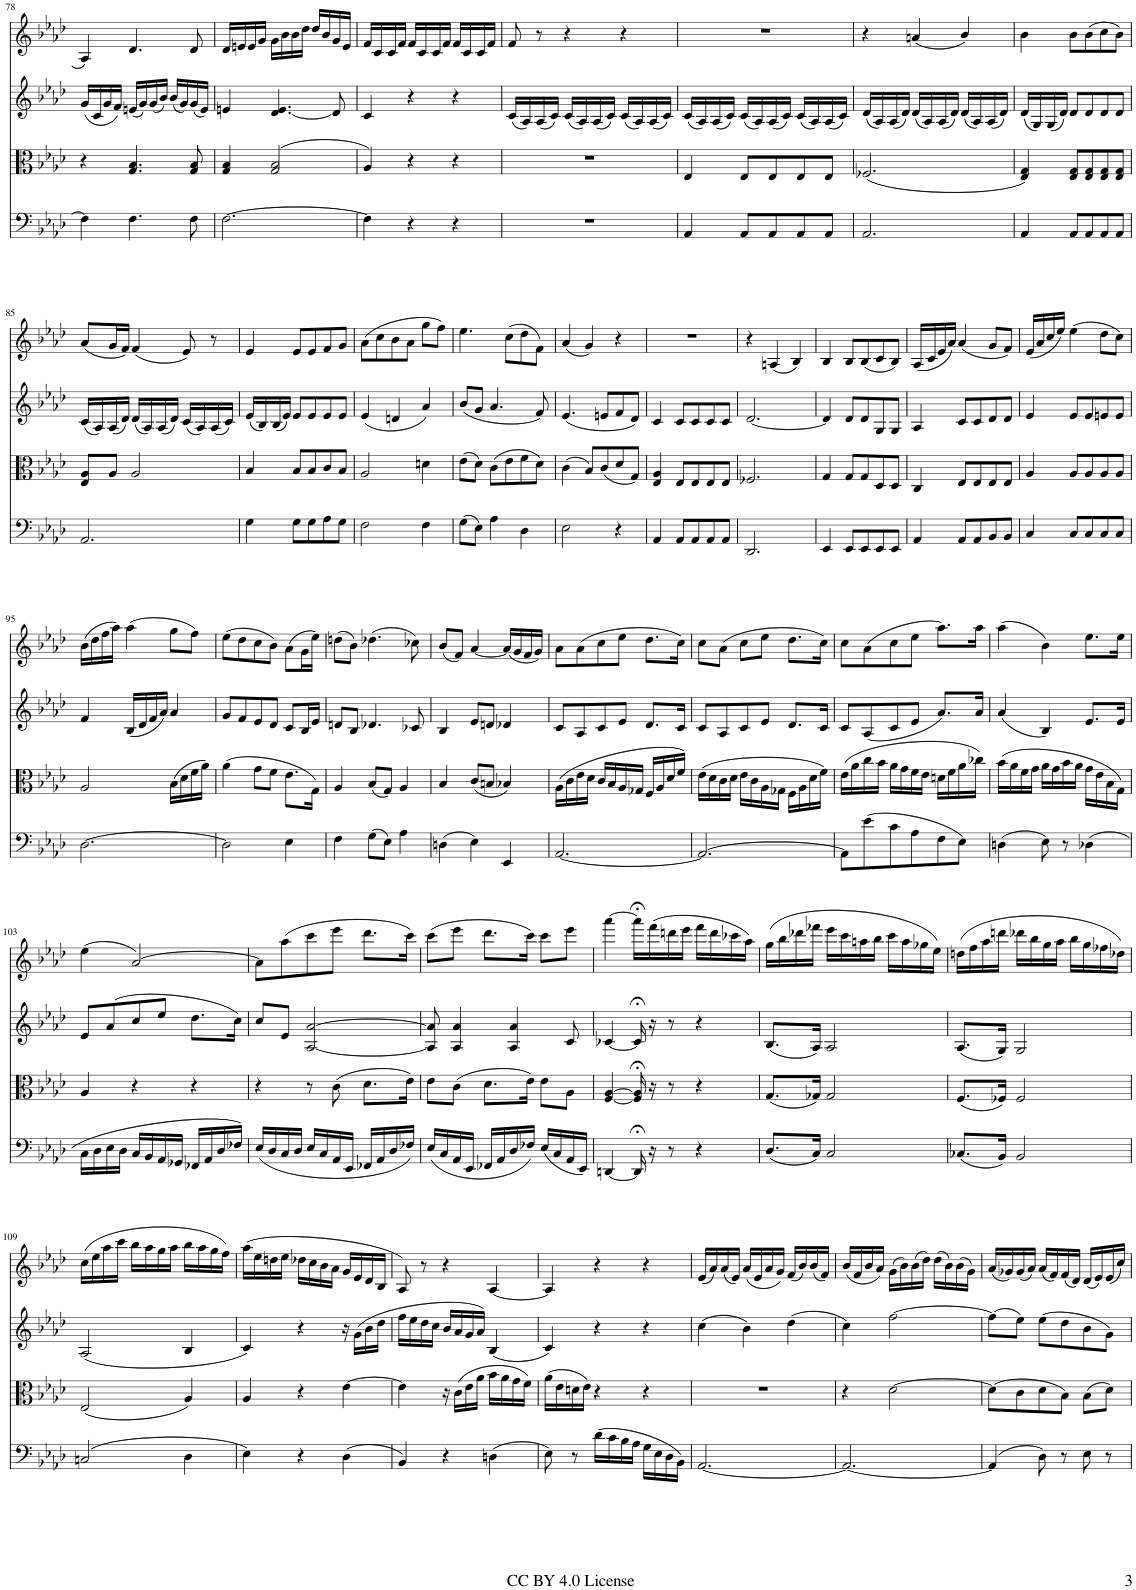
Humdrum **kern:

**kern	**kern	**kern	**kern
*part4	*part3	*part2	*part1
*staff4	*staff3	*staff2	*staff1
*I"Cello	*I"Viola	*I"Violin II	*I"Violin I
*	*I'Vla	*I'Vln	*I'Vln
!!LO:PB:g=z
*clefF4	*clefC3	*clefG2	*clefG2
*k[b-e-a-d-]	*k[b-e-a-d-]	*k[b-e-a-d-]	*k[b-e-a-d-]
*M3/4	*M3/4	*M3/4	*M3/4
=78	=78	=78	=78
4F\]	4r	(16g/LL	4A-/
.	.	16c/	.
.	.	16g/	.
.	.	16f/JJ)	.
4.F\	4.G/ 4.B-/	(16en/LL	4.d-/
.	.	16g/)	.
.	.	(16g/	.
.	.	16b-/JJ)	.
.	.	(16b-/LL	.
.	.	16g/)	.
8F\	8G/ 8B-/	(16g/	8d-/
.	.	16e/JJ)	.
=79	=79	=79	=79
[2.F\	4G/ 4B-/	4en/	16d-/LL
.	.	.	16en/
.	.	.	16e/
.	.	.	16g/JJ
.	(>2G/ 2B-/	[4.d-/ 4.e/	16g\LL
.	.	.	16b-\
.	.	.	16b-\
.	.	.	16dd-\JJ
.	.	.	16dd-/LL
.	.	.	16b-/
.	.	8d-/]	16g/
.	.	.	16e/JJ
=80	=80	=80	=80
4F\]	4A-/)	4c/	16f/LL
.	.	.	16c/
.	.	.	16c/
.	.	.	16f/JJ
4r	4r	4r	16f/LL
.	.	.	16c/
.	.	.	16c/
.	.	.	16f/JJ
4r	4r	4r	16f/LL
.	.	.	16c/
.	.	.	16c/
.	.	.	16f/JJ
=81	=81	=81	=81
2.r	2.r	(16c/LL	8f/
.	.	16A-/)	.
.	.	(16A-/	8r
.	.	16c/JJ)	.
.	.	(16c/LL	4r
.	.	16A-/)	.
.	.	(16A-/	.
.	.	16c/JJ)	.
.	.	(16c/LL	4r
.	.	16A-/)	.
.	.	(16A-/	.
.	.	16c/JJ)	.
=82	=82	=82	=82
4AA-/	4E-/	(16c/LL	2.r
.	.	16A-/)	.
.	.	(16A-/	.
.	.	16c/JJ)	.
8AA-/L	8E-/L	(16c/LL	.
.	.	16A-/)	.
8AA-/	8E-/	(16A-/	.
.	.	16c/JJ)	.
8AA-/	8E-/	(16c/LL	.
.	.	16A-/)	.
8AA-/J	8E-/J	(16A-/	.
.	.	16c/JJ)	.
=83	=83	=83	=83
2.AA-/	(2.F-X/	(16d-/LL	4r
.	.	16A-/)	.
.	.	(16A-/	.
.	.	16d-/JJ)	.
.	.	(16d-/LL	(4an/
.	.	16A-/)	.
.	.	(16A-/	.
.	.	16d-/JJ)	.
.	.	(16d-/LL	4b-/)
.	.	16A-/)	.
.	.	(16A-/	.
.	.	16d-/JJ)	.
=84	=84	=84	=84
4AA-/	4E-/ 4G/)	(16d-/LL	4b-\
.	.	16G/)	.
.	.	(16G/	.
.	.	16d-/JJ)	.
8AA-/L	8E-/ 8G/L	8d-/L	8b-\L
8AA-/	8E-/ 8G/	8d-/	(>8b-\
8AA-/	8E-/ 8G/	8d-/	8cc\
8AA-/J	8E-/ 8G/J	8d-/J	8b-\J)
!!LO:LB:g=z
=85	=85	=85	=85
2.AA-/	8E-/ 8A-/L	(16c/LL	(8a-/L
.	.	16A-/)	.
.	8A-/J	(16A-/	16g/L
.	.	16d-/JJ)	16f/JJ)
.	2A-/	(16d-/LL	(4f/
.	.	16A-/)	.
.	.	(16A-/	.
.	.	16d-/JJ)	.
.	.	(16c/LL	8e-/)
.	.	16A-/)	.
.	.	(16A-/	8r
.	.	16c/JJ)	.
=86	=86	=86	=86
4G\	4B-/	(16e-/LL	4e-/
.	.	16B-/)	.
.	.	(16B-/	.
.	.	16e-/JJ)	.
8G\L	8B-/L	8e-/L	8e-/L
8G\	8B-/	8e-/	8e-/
8A-\	8c/	8e-/	8f/
8G\J	8B-/J	8e-/J	8g/J
=87	=87	=87	=87
2F\	2A-/	(4e-/	(>8a-\L
.	.	.	8cc\
.	.	4dn/	8b-\
.	.	.	8a-\J
4F\	4dn\	4a-/)	8gg\L
.	.	.	8ff\J)
=88	=88	=88	=88
(>8G\L	(>8e-\L	(8b-/L	4.ee-\
8E-\J)	8d-\J)	8g/J	.
4A-\	(>8c\L	4.a-/	.
.	8e-\	.	(>8cc\L
4D-\	8f\	.	8dd-\
.	8d-\J)	8f/)	8f\J)
=89	=89	=89	=89
2E-\	(>4c\	(4.e-/	(4a-/
.	8B-/L)	.	4g/)
.	(8c/	8en/L	.
4r	8d-/	8f/	4r
.	8G/J)	8d-/J)	.
=90	=90	=90	=90
4AA-/	4E-/ 4A-/	4c/	2.r
8AA-/L	8E-/L	8c/L	.
8AA-/	8E-/	8c/	.
8AA-/	8E-/	8c/	.
8AA-/J	8E-/J	8c/J	.
=91	=91	=91	=91
2.DD-/	2.F-X/	[2.d-/	4r
.	.	.	(4An/
.	.	.	4B-/)
=92	=92	=92	=92
4EE-/	4G/	4d-/]	4B-/
8EE-/L	8G/L	8d-/L	8B-/L
8EE-/	8G/	8d-/	(8B-/
8EE-/	8D-/	8G/	8c/
8EE-/J	8D-/J	8G/J	8B-/J)
=93	=93	=93	=93
4AA-/	4C/	4A-/	(16A-/LL
.	.	.	16c/
.	.	.	16e-/
.	.	.	16a-/JJ)
8AA-/L	8E-/L	8c/L	(4a-/
8AA-/	8E-/	8c/	.
8BB-/	8E-/	8d-/	8g/L
8BB-/J	8E-/J	8d-/J	8f/J)
=94	=94	=94	=94
4C/	4A-/	4e-/	(16e-/LL
.	.	.	16a-/
.	.	.	16cc/
.	.	.	16ee-/JJ)
8C/L	8A-/L	8e-/L	(>4ee-\
8C/	8A-/	8e-/	.
8C/	8A-/	8en/	8dd-\L
8C/J	8A-/J	8e/J	8cc\J)
!!LO:LB:g=z
=95	=95	=95	=95
[2.D-\	2A-/	4f/	(>16b-\LL
.	.	.	16dd-\
.	.	.	16ff\
.	.	.	16aa-\JJ)
.	.	(16B-/LL	(>4aa-\
.	.	16d-/	.
.	.	16f/	.
.	.	16a-/JJ)	.
.	(>16B-\LL	4a-/	8gg\L
.	16d-\	.	.
.	16f\	.	8ff\J)
.	16a-\JJ)	.	.
=96	=96	=96	=96
2D-\]	(>4a-\	8g/L	(>8ee-\L
.	.	8f/	8dd-\
.	8g\L	8e-/	8cc\
.	8f\J	8d-/J	8b-\J)
4E-\	8.e-\L	8c/L	(>8a-\L
.	.	16B-/L	16g\L
.	16G\Jk)	16e-/JJ	16ee-\JJ)
=97	=97	=97	=97
4F\	4A-/	8dn/L	(>8ddn\L
.	.	8B-/J	8b-\J)
(>8G\L	(8B-/L	4.d-X/	(>4.dd-X\
8E-\J)	8G/J)	.	.
4A-\	4A-/	.	.
.	.	8c-X/	8cc-X\)
=98	=98	=98	=98
(>4Dn\	4B-/	4B-/	(8b-/L
.	.	.	8f/J)
4E-\)	(8c/L	8e-/L	[4a-/
.	8Bn/J	8dn/J	.
4EE-/	4B-X/)	4d-X/	(16a-/LL]
.	.	.	16g/
.	.	.	16f/
.	.	.	16g/JJ)
=99	=99	=99	=99
[2.AA-/	(16A-\LL	8c/L	8a-\L
.	16c\	.	.
.	16e-\	8A-/	(>8a-\
.	16d-\JJ	.	.
.	16c/LL	8c/	8cc\
.	16B-/	.	.
.	16A-/	8e-/J	8ee-\J
.	16G-X/JJ	.	.
.	16F/LL	8.d-/L	8.dd-\L
.	16A-/	.	.
.	16d-/	.	.
.	16f/JJ)	16c/Jk	16cc\Jk)
=100	=100	=100	=100
2.AA-/_	(>16e-\LL	8c/L	8cc\L
.	16d-\	.	.
.	16c\	8A-/	(>8a-\J
.	16d-\JJ	.	.
.	16e-\LL	8c/	8cc\L
.	16c\	.	.
.	16A-\	8e-/J	8ee-\J
.	16G-X\JJ	.	.
.	16F\LL	8.d-/L	8.dd-\L
.	16A-\	.	.
.	16d-\	.	.
.	16f\JJ)	16c/Jk	16cc\Jk)
=101	=101	=101	=101
8AA-\L]	(>16e-\LL	8c/L	8cc\L
.	16a-\	.	.
(>8e-\	16cc\	(8A-/	(>8a-\
.	16b-\JJ	.	.
8c\	16a-\LL	8c/	8cc\
.	16g\	.	.
8A-\	16f\	8e-/J	8ee-\J
.	16e-\JJ	.	.
8F\	16dn\LL	8.a-/L)	8.aa-\L)
.	16f\	.	.
8E-\J)	16a-\	.	.
.	16cc-X\JJ)	16a-/Jk	16aa-\Jk
=102	=102	=102	=102
(>4Dn\	(>16b-\LL	(4a-/	(>4aa-\
.	16a-\	.	.
.	16f\	.	.
.	16g\JJ	.	.
8E-\)	16a-\LL	4B-/)	4b-\)
.	16g\	.	.
8r	16b-\	.	.
.	16a-\JJ	.	.
(>4D-X\	16g\LL	8.e-/L	8.ee-\L
.	16e-\	.	.
.	16B-\	.	.
.	16G\JJ)	16e-/Jk	16ee-\Jk
!!LO:LB:g=z
=103	=103	=103	=103
16C\LL	4A-/	8e-/L	(>4ee-\
16D-\	.	.	.
16E-\	.	(>8a-/	.
16D-\JJ	.	.	.
16C/LL	4r	8cc/	[2a-/)
16BB-/	.	.	.
16AA-/	.	8ee-/J	.
16GG-X/JJ	.	.	.
16FF-X/LL	4r	8.dd-\L	.
16AA-/	.	.	.
16D-/	.	.	.
16F-X/JJ)	.	16cc\Jk)	.
=104	=104	=104	=104
(16E-/LL	4r	8cc/L	8a-\L]
16D-/	.	.	.
16C/	.	8e-/J	(>8aa-\
16D-/JJ	.	.	.
16E-/LL	8r	[2A-/ [2a-/	8ccc\
16C/	.	.	.
16AA-/	(>8c\	.	8eee-\J
16EE-/JJ	.	.	.
16FF-X/LL	8.d-\L	.	8.ddd-\L
16AA-/	.	.	.
16D-/	.	.	.
16F-X/JJ)	16e-\Jk)	.	16ccc\Jk)
=105	=105	=105	=105
(16E-/LL	8e-\L	8A-/] 8a-/]	(>8ccc\L
16C/	.	.	.
16AA-/	(>8c\J	4A-/ 4a-/	8eee-\J
16EE-/JJ	.	.	.
16FF-X/LL	8.d-\L	.	8.ddd-\L
16AA-/	.	.	.
16D-/	.	4A-/ 4a-/	.
16F-X/JJ)	16e-\Jk)	.	16ccc\Jk)
(16E-/LL	8e-\L	.	8ccc\L
16C/	.	.	.
16AA-/	8A-\J	8c/	8eee-\J
16EE-/JJ)	.	.	.
=106	=106	=106	=106
[4DDn/	[4F/ [4A-/	[4c-X/	[4aaa-\
16DD;</]	16F/];< 16A-/];<	16c-;</]	16aaa-;<\LL]
16r	16r	16r	(>16fff\
8r	8r	8r	16dddn\
.	.	.	16eee-\JJ
4r	4r	4r	16fff\LL
.	.	.	16ddd\
.	.	.	16ccc-X\
.	.	.	16aa-\JJ)
=107	=107	=107	=107
(8.D-/L	(8.G/L	(8.B-/L	(>16gg\LL
.	.	.	16bb-\
.	.	.	16ddd-X\
16C/Jk)	16G-X/Jk)	16A-/Jk)	16fff-X\JJ
2C/	2G-/	2A-/	16eee-\LL
.	.	.	16ccc\
.	.	.	16aan\
.	.	.	16bb-\JJ
.	.	.	16ccc\LL
.	.	.	16aa\
.	.	.	16gg-X\
.	.	.	16ee-\JJ)
=108	=108	=108	=108
(8.C-X/L	(8.F/L	(8.A-/L	(>16ddn\LL
.	.	.	16ff\
.	.	.	16aa-\
16BB-/Jk)	16F-X/Jk)	16G/Jk)	16dddn\JJ
2BB-/	2F-/	2G/	16ddd-X\LL
.	.	.	16bb-\
.	.	.	16gg\
.	.	.	16aa-\JJ
.	.	.	16bb-\LL
.	.	.	16gg\
.	.	.	16ff-X\
.	.	.	16dd-X\JJ)
!!LO:LB:g=z
=109	=109	=109	=109
(>2Cn/	(2E-/	(2A-/	(>16cc\LL
.	.	.	16ee-\
.	.	.	16aa-\
.	.	.	16ccc\JJ
.	.	.	16bb-\LL
.	.	.	16aa-\
.	.	.	16gg\
.	.	.	16aa-\JJ
4D-\	4A-/)	4B-/	16bb-\LL
.	.	.	16aa-\
.	.	.	16gg\
.	.	.	16ff\JJ)
=110	=110	=110	=110
4E-\)	4A-/	4c/)	(>16aa-\LL
.	.	.	16ee-\
.	.	.	16ddn\
.	.	.	16ee-\JJ
4r	4r	4r	16dd-X\LL
.	.	.	16cc\
.	.	.	16b-\
.	.	.	16a-\JJ
(>4D-\	[4e-\	16r	16g/LL
.	.	(>16g\LL	16e-/
.	.	16b-\	16d-/
.	.	16dd-\JJ	16B-/JJ
=111	=111	=111	=111
4BB-/)	4e-\]	16ff\LL	8A-/)
.	.	16ee-\	.
.	.	16dd-\	8r
.	.	16cc\JJ	.
4r	16r	16b-/LL	4r
.	(>16c\LL	16a-/	.
.	16e-\	16g/	.
.	16a-\JJ	16a-/JJ)	.
(>4Dn\	16b-\LL	(4B-/	[4A-/
.	16a-\	.	.
.	16g\	.	.
.	16f\JJ)	.	.
=112	=112	=112	=112
8E-\)	(>16a-\LL	4c/)	4A-/]
.	16e-\	.	.
8r	16dn\	.	.
.	16e-\JJ)	.	.
(>16d-\LL	4r	4r	4r
16c\	.	.	.
16B-\	.	.	.
16A-\JJ	.	.	.
16G\LL	4r	4r	4r
16E-\	.	.	.
16D-\	.	.	.
16BB-\JJ)	.	.	.
=113	=113	=113	=113
[2.AA-/	2.r	(>4cc\	(16e-/LL
.	.	.	16a-/)
.	.	.	(16a-/
.	.	.	16e-/JJ)
.	.	4b-\)	(16a-/LL
.	.	.	16e-/
.	.	.	16a-/
.	.	.	16g/JJ)
.	.	(>4dd-\	(16f/LL
.	.	.	16b-/)
.	.	.	(16b-/
.	.	.	16f/JJ)
=114	=114	=114	=114
2.AA-/_	4r	4cc\)	(16b-/LL
.	.	.	16f/
.	.	.	16b-/
.	.	.	16a-/JJ)
.	[2d-\	[2ff\	(>16g\LL
.	.	.	16b-\)
.	.	.	(>16b-\
.	.	.	16dd-\JJ)
.	.	.	(>16dd-\LL
.	.	.	16b-\)
.	.	.	(>16b-\
.	.	.	16g\JJ)
=115	=115	=115	=115
(>4AA-/]	(>8d-\L]	(>8ff\L]	(16a-/LL
.	.	.	16g-X/)
.	8c\	8ee-\J)	(16g-/
.	.	.	16a-/JJ)
8D-\)	8d-\	(>8ee-\L	(16a-/LL
.	.	.	16f/)
8r	8B-\J)	8dd-\	(16f/
.	.	.	16d-/JJ)
8E-\	(>8B-\L	8b-\	(16d-/LL
.	.	.	16e-/)
8r	8d-\J)	8g\J)	(16e-/
.	.	.	16cc/JJ)
=	=	=	=
*-	*-	*-	*-
